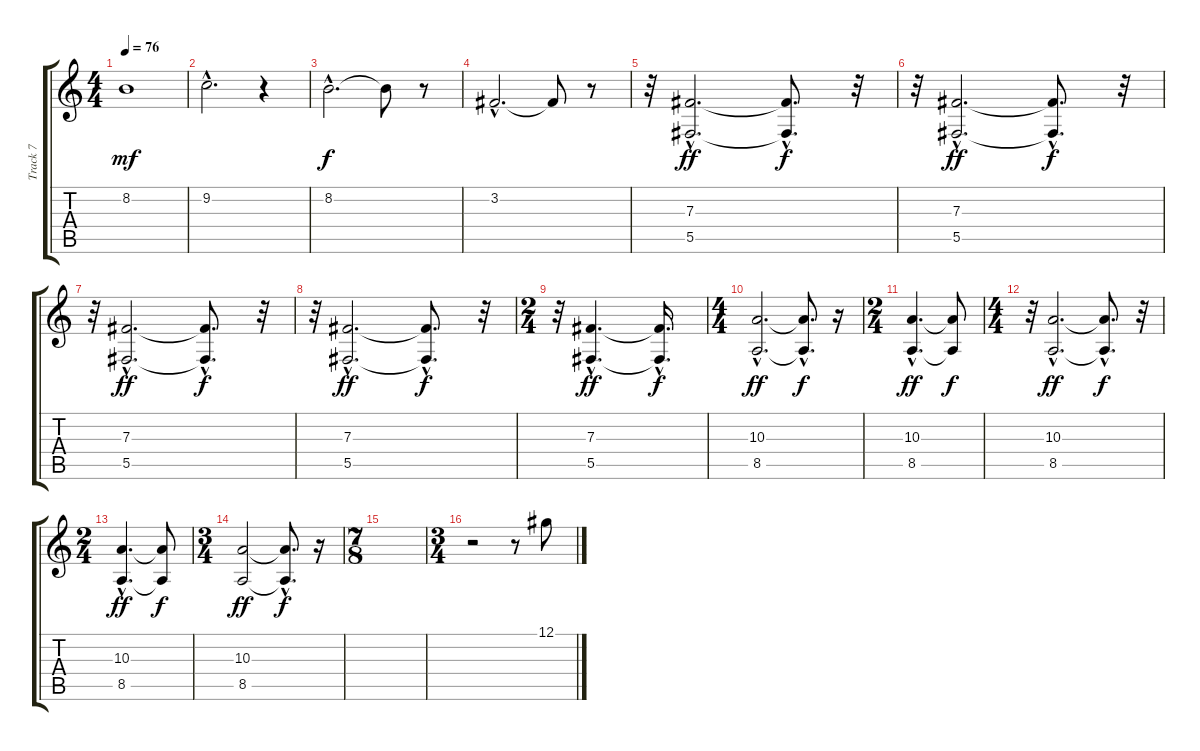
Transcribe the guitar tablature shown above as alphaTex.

\track ("Track 7" "Track 7") {instrument clarinet}
\staff {score tabs}
\tuning (Ab4 Eb4 B3 Gb3 Db3 Ab2) {hide}
\ts (4 4)
\tempo 76
\clef g2
\ks c
8.2.1{dy mf volume 8 instrument clarinet} |
9.2{hac}.2{d} r.4 |
8.2{hac}.2{d dy f} 8.2{t}.8 r.8 |
3.2{hac}.2{d} 3.2{t}.8 r.8 |
r.32 (7.3{hac} 5.5{hac}).2{d dy ff instrument brasssection} (7.3{hac t} 5.5{hac t}).8{d dy f} r.32 |
r.32 (7.3{hac} 5.5{hac}).2{d dy ff instrument brasssection} (7.3{hac t} 5.5{hac t}).8{d dy f} r.32 |
r.32 (7.3{hac} 5.5{hac}).2{d dy ff instrument brasssection} (7.3{hac t} 5.5{hac t}).8{d dy f} r.32 |
r.32 (7.3{hac} 5.5{hac}).2{d dy ff instrument brasssection} (7.3{hac t} 5.5{hac t}).8{d dy f} r.32 |
\ts (2 4)
r.32 (7.3{hac} 5.5{hac}).4{d dy ff instrument brasssection} (7.3{hac t} 5.5{hac t}).16{d dy f} |
\ts (4 4)
(10.3{hac} 8.5{hac}).2{d dy ff instrument brasssection} (10.3{hac t} 8.5{hac t}).8{d dy f} r.16 |
\ts (2 4)
(10.3{hac} 8.5{hac}).4{d dy ff instrument brasssection} (10.3{t} 8.5{t}).8{dy f} |
\ts (4 4)
r.32 (10.3{hac} 8.5{hac}).2{d dy ff instrument brasssection} (10.3{hac t} 8.5{hac t}).8{d dy f} r.32 |
\ts (2 4)
(10.3{hac} 8.5{hac}).4{d dy ff instrument brasssection} (10.3{t} 8.5{t}).8{dy f} |
\ts (3 4)
(10.3 8.5).2{dy ff instrument brasssection} (10.3{hac t} 8.5{hac t}).8{d dy f} r.16 |
\ts (7 8)
|
\ts (3 4)
r.2 r.8 12.1.8{instrument flute}
